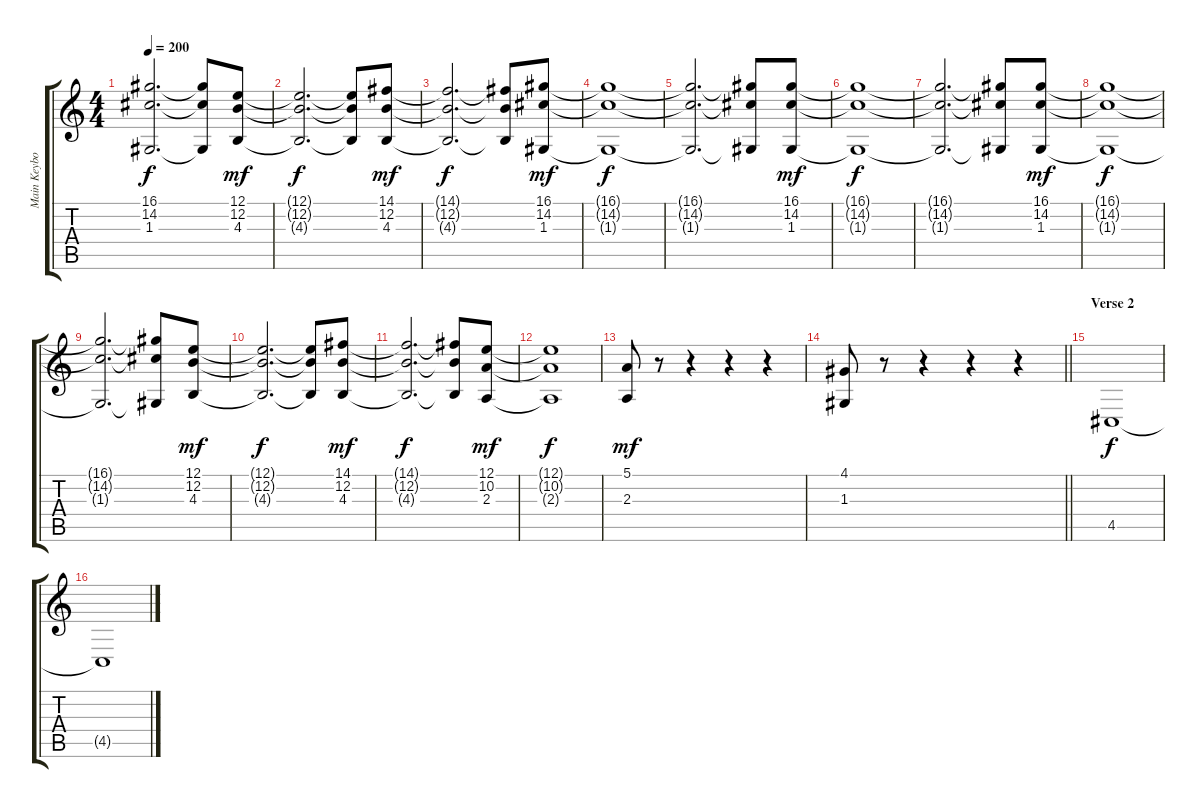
\track ("Main Keyboards" "Main Keybo") {instrument stringensemble1}
\staff {score tabs}
\tuning (E4 B3 G3 D3 A2 E2) {hide}
\ts (4 4)
\tempo 200
\clef g2
\ks c
(16.1{t} 14.2{t} 1.3{t}).2{d dy f} (16.1{t} 14.2{t} 1.3{t}).8 (12.1 12.2 4.3).8{dy mf} |
(12.1{t} 12.2{t} 4.3{t}).2{d dy f} (12.1{t} 12.2{t} 4.3{t}).8 (14.1 12.2 4.3).8{dy mf} |
(14.1{t} 12.2{t} 4.3{t}).2{d dy f} (14.1{t} 12.2{t} 4.3{t}).8 (16.1 14.2 1.3).8{dy mf} |
(16.1{t} 14.2{t} 1.3{t}).1{dy f} |
(16.1{t} 14.2{t} 1.3{t}).2{d} (16.1{t} 14.2{t} 1.3{t}).8 (16.1 14.2 1.3).8{dy mf} |
(16.1{t} 14.2{t} 1.3{t}).1{dy f} |
(16.1{t} 14.2{t} 1.3{t}).2{d} (16.1{t} 14.2{t} 1.3{t}).8 (16.1 14.2 1.3).8{dy mf} |
(16.1{t} 14.2{t} 1.3{t}).1{dy f} |
(16.1{t} 14.2{t} 1.3{t}).2{d} (16.1{t} 14.2{t} 1.3{t}).8 (12.1 12.2 4.3).8{dy mf} |
(12.1{t} 12.2{t} 4.3{t}).2{d dy f} (12.1{t} 12.2{t} 4.3{t}).8 (14.1 12.2 4.3).8{dy mf} |
(14.1{t} 12.2{t} 4.3{t}).2{d dy f} (14.1{t} 12.2{t} 4.3{t}).8 (12.1 10.2 2.3).8{dy mf} |
(12.1{t} 10.2{t} 2.3{t}).1{dy f} |
(5.1 2.3).8{dy mf} r.8 r.4 r.4 r.4 |
\barLineRight lightlight
(4.1 1.3).8 r.8 r.4 r.4 r.4 |
\section ("" "Verse 2")
4.5.1{dy f} |
4.5{t}.1
